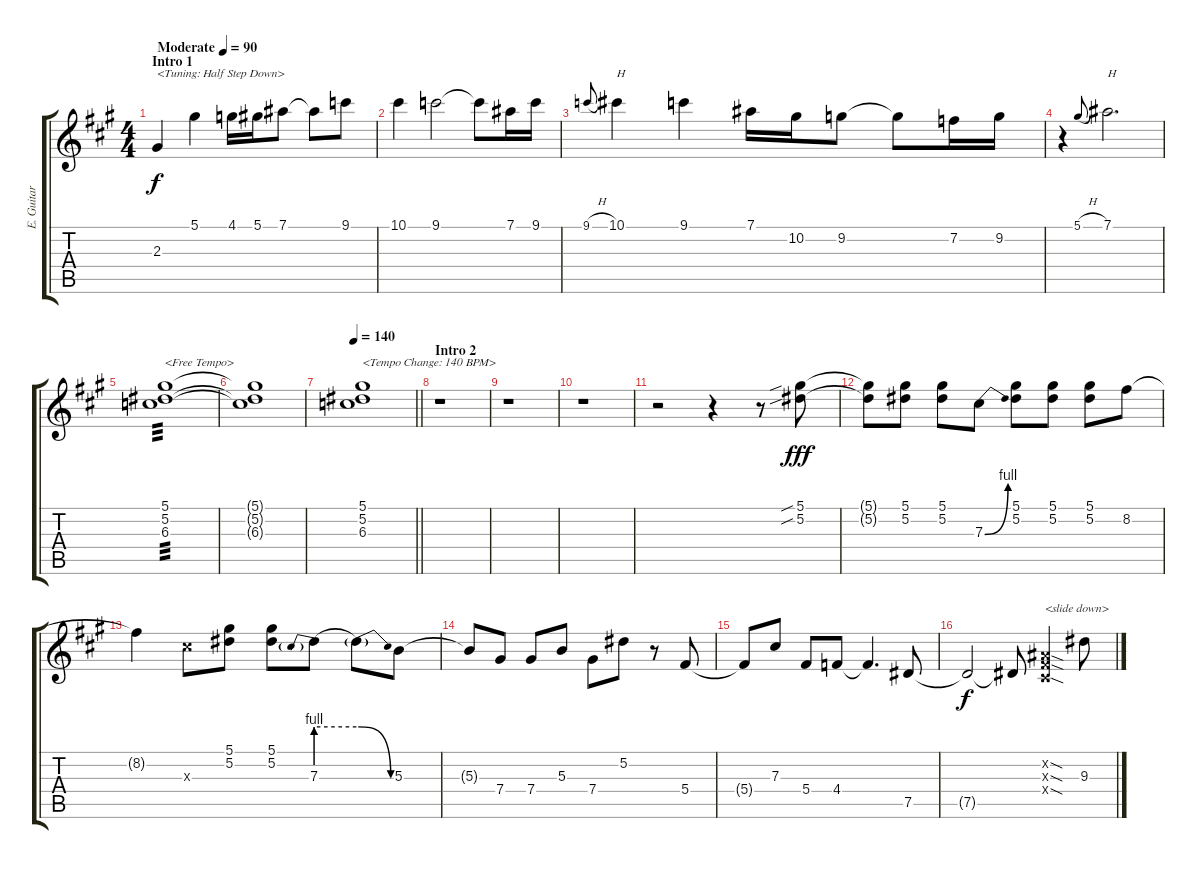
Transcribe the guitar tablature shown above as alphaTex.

\track ("E. Guitar III" "E. Guitar ") {instrument overdrivenguitar}
\staff {score tabs}
\tuning (Eb4 Bb3 Gb3 Db3 Ab2 Eb2) {hide}
\ts (4 4)
\section ("" "Intro 1")
\tempo (90 "Moderate")
\clef g2
\ks a
2.3.4{txt "<Tuning: Half Step Down>" dy f instrument overdrivenguitar} 5.1.4 4.1.16 5.1.16 7.1.8 7.1{t}.8 9.1.8 |
10.1.4 9.1.2 9.1{t}.8 7.1.16 9.1.16 |
9.1{h}.8{gr onbeat} 10.1.4{txt "H"} 9.1.4 7.1.16 10.2.16 9.2.8 9.2{t}.8 7.2.16 9.2.16 |
r.4 5.1{h}.8{gr onbeat} 7.1.2{d txt "H"} |
(5.1 5.2 6.3).1{txt "<Free Tempo>" tp 3} |
(5.1{t} 5.2{t} 6.3{t}).1 |
\tempo 140
\barLineRight lightlight
(5.1 5.2 6.3).1{txt "<Tempo Change: 140 BPM>"} |
\section ("" "Intro 2")
r.1 |
r.1 |
r.1 |
r.2 r.4 r.8 (5.1{sib} 5.2{sib}).8{dy fff} |
(5.1{t} 5.2{t}).8 (5.1 5.2).8 (5.1 5.2).8 7.3{be (bend 0 0 60 4)}.8 (5.1 5.2).8 (5.1 5.2).8 (5.1 5.2).8 8.2.8 |
8.2{t}.4 7.3{x}.8 (5.1 5.2).8 (5.1 5.2).8 7.3{be (prebend 0 4 60 4)}.8 7.3{be (release 0 4 60 0) t}.8 5.3.8 |
5.3{t}.8 7.4.8 7.4.8 5.3.8 7.4.8 5.2.8 r.8 5.4.8 |
5.4{t}.8 7.3.8 5.4.8 4.4.8 4.4{t}.4{d} 7.5.8 |
7.5{t}.2{dy f} 7.5{t}.8 (0.2{sod x} 0.3{sod x} 0.4{sod x}).4{txt "<slide down>"} 9.3.8
